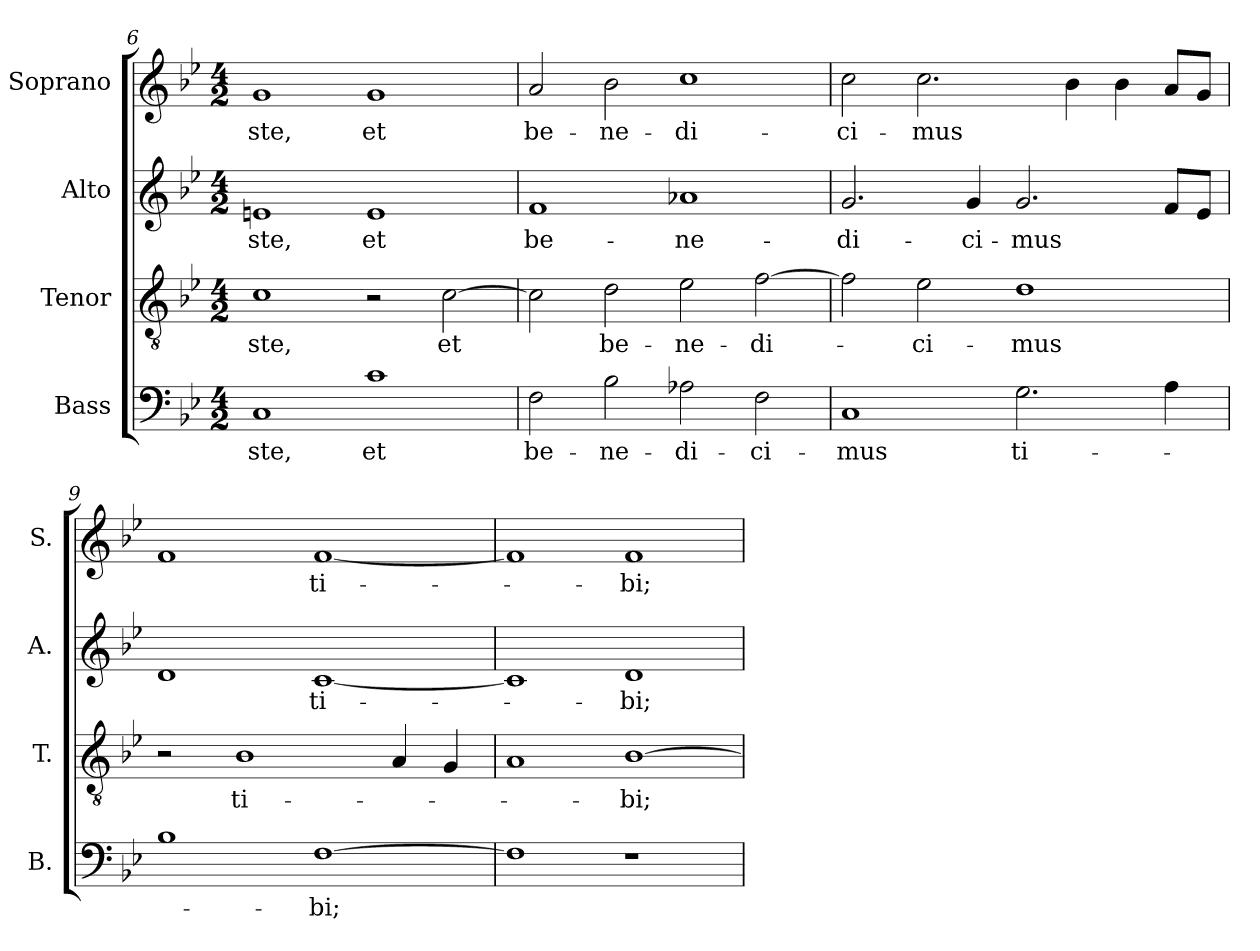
**kern	**text	**kern	**text	**kern	**text	**kern	**text
*part4	*part4	*part3	*part3	*part2	*part2	*part1	*part1
*staff4	*staff4	*staff3	*staff3	*staff2	*staff2	*staff1	*staff1
*I"Bass	*	*I"Tenor	*	*I"Alto	*	*I"Soprano	*
*I'B.	*	*I'T.	*	*I'A.	*	*I'S.	*
*clefF4	*	*clefGv2	*	*clefG2	*	*clefG2	*
*	*	*ITrd7c12	*	*	*	*	*
*k[b-e-]	*	*k[b-e-]	*	*k[b-e-]	*	*k[b-e-]	*
*B-:	*	*B-:	*	*B-:	*	*B-:	*
*M4/2	*	*M4/2	*	*M4/2	*	*M4/2	*
=6	=6	=6	=6	=6	=6	=6	=6
!	!LO:LY:b:color=#000000	!	!	!	!	!	!
!	!	!	!LO:LY:b:color=#000000	!	!	!	!
!	!	!	!	!	!LO:LY:b:color=#000000	!	!
!	!	!	!	!	!	!	!LO:LY:b:color=#000000
1Ci	-ste,	1Ci	-ste,	1eni	-ste,	1gi	-ste,
!	!LO:LY:b:color=#000000	!	!	!	!	!	!
!	!	!	!	!	!LO:LY:b:color=#000000	!	!
!	!	!	!	!	!	!	!LO:LY:b:color=#000000
1ci	et	2r	.	1ei	et	1gi	et
!	!	!	!LO:LY:b:color=#000000	!	!	!	!
.	.	[2Ci\	et	.	.	.	.
=7	=7	=7	=7	=7	=7	=7	=7
!	!LO:LY:b:color=#000000	!	!	!	!	!	!
!	!	!	!	!	!LO:LY:b:color=#000000	!	!
!	!	!	!	!	!	!	!LO:LY:b:color=#000000
2Fi\	be-	2Ci\]	.	1fi	be-	2ai/	be-
!	!LO:LY:b:color=#000000	!	!	!	!	!	!
!	!	!	!LO:LY:b:color=#000000	!	!	!	!
!	!	!	!	!	!	!	!LO:LY:b:color=#000000
2B-i\	-ne-	2Di\	be-	.	.	2b-i\	-ne-
!	!LO:LY:b:color=#000000	!	!	!	!	!	!
!	!	!	!LO:LY:b:color=#000000	!	!	!	!
!	!	!	!	!	!LO:LY:b:color=#000000	!	!
!	!	!	!	!	!	!	!LO:LY:b:color=#000000
2A-Xi\	-di-	2E-i\	-ne-	1a-Xi	-ne-	1cci	-di-
!	!LO:LY:b:color=#000000	!	!	!	!	!	!
!	!	!	!LO:LY:b:color=#000000	!	!	!	!
2Fi\	-ci-	[2Fi\	-di-	.	.	.	.
!!LO:LB:g=z
=8	=8	=8	=8	=8	=8	=8	=8
!	!LO:LY:b:color=#000000	!	!	!	!	!	!
!	!	!	!	!	!LO:LY:b:color=#000000	!	!
!	!	!	!	!	!	!	!LO:LY:b:color=#000000
1Ci	-mus	2Fi\]	.	2.gi/	-di-	2cci\	-ci-
!	!	!	!LO:LY:b:color=#000000	!	!	!	!
!	!	!	!	!	!	!	!LO:LY:b:color=#000000
.	.	2E-i\	-ci-	.	.	2.cci\	-mus
!	!	!	!	!	!LO:LY:b:color=#000000	!	!
.	.	.	.	4gi/	-ci-	.	.
!	!LO:LY:b:color=#000000	!	!	!	!	!	!
!	!	!	!LO:LY:b:color=#000000	!	!	!	!
!	!	!	!	!	!LO:LY:b:color=#000000	!	!
2.Gi\	ti-	1Di	-mus	2.gi/	-mus	.	.
.	.	.	.	.	.	4b-i\	.
.	.	.	.	.	.	4b-i\	.
4Ai\	.	.	.	8fi/L	.	8ai/L	.
.	.	.	.	8e-i/J	.	8gi/J	.
=9	=9	=9	=9	=9	=9	=9	=9
1B-i	.	2r	.	1di	.	1fi	.
!	!	!	!LO:LY:b:color=#000000	!	!	!	!
.	.	1BB-i	ti-	.	.	.	.
!	!LO:LY:b:color=#000000	!	!	!	!	!	!
!	!	!	!	!	!LO:LY:b:color=#000000	!	!
!	!	!	!	!	!	!	!LO:LY:b:color=#000000
[1Fi	-bi;	.	.	[1ci	ti-	[1fi	ti-
.	.	4AAi/	.	.	.	.	.
.	.	4GGi/	.	.	.	.	.
=10	=10	=10	=10	=10	=10	=10	=10
1Fi]	.	1AAi	.	1ci]	.	1fi]	.
!	!	!	!LO:LY:b:color=#000000	!	!	!	!
!	!	!	!	!	!LO:LY:b:color=#000000	!	!
!	!	!	!	!	!	!	!LO:LY:b:color=#000000
1r	.	[1BB-i	-bi;	1di	-bi;	1fi	-bi;
=	=	=	=	=	=	=	=
*-	*-	*-	*-	*-	*-	*-	*-
